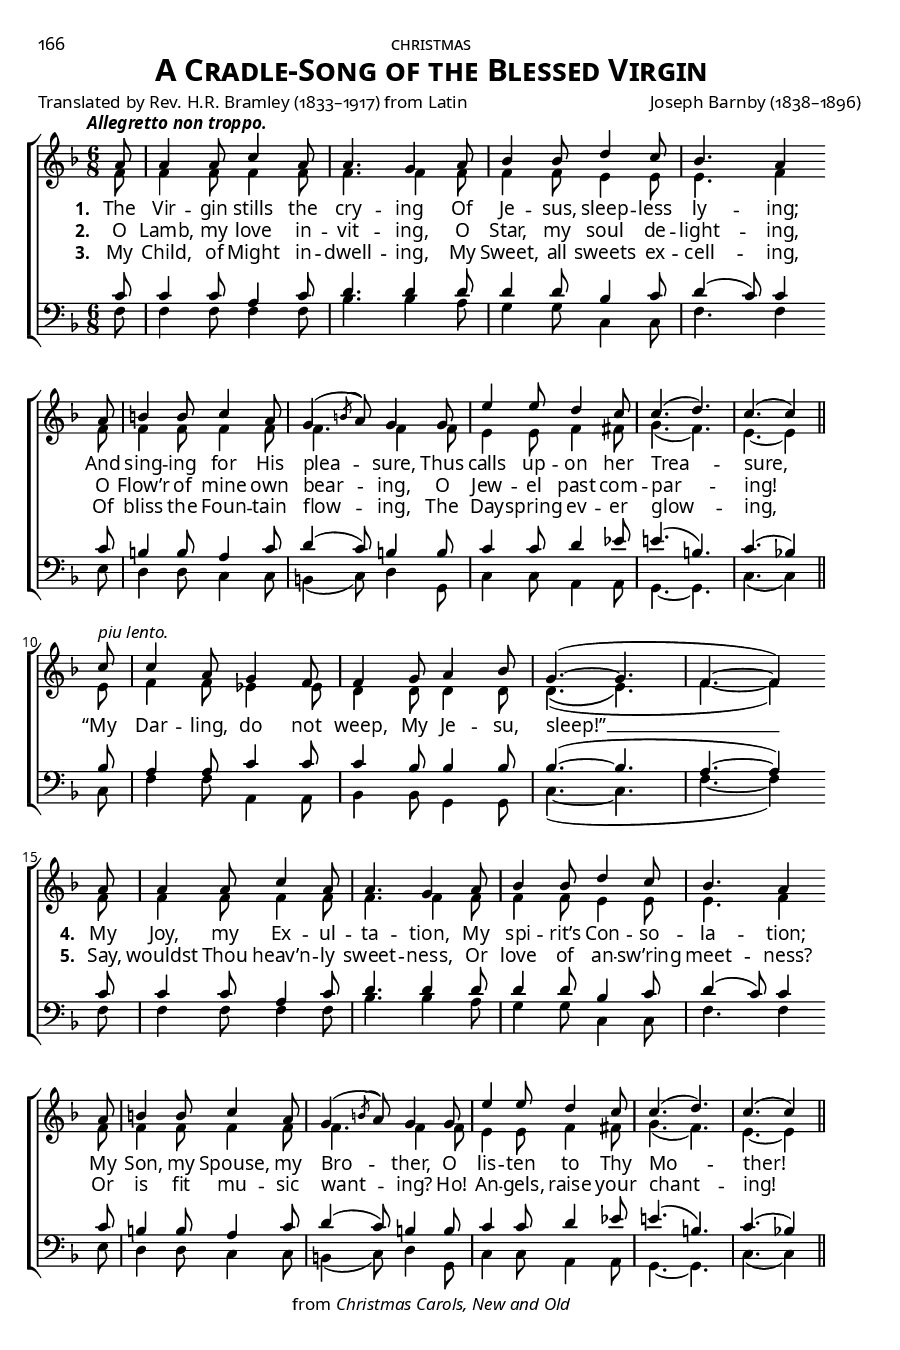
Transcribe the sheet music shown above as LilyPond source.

\version "2.14.2"
\include "util.ly"
\header {
  title = \markup{\override #'(font-name . "Garamond Premier Pro Semibold"){ \abs-fontsize #15 \smallCapsOldStyle"A Cradle-Song of the Blessed Virgin"}}
  poet = \markup\oldStyleNum"Translated by Rev. H.R. Bramley (1833–1917) from Latin"
  composer = \markup\oldStyleNum"Joseph Barnby (1838–1896)"
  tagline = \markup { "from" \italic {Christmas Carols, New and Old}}
}
\paper {
  %print-all-headers = ##f
  paper-height = 9\in
  paper-width = 6\in
  indent = 0\in
  %system-system-spacing = #'((basic-distance . 10) (padding . 0))
  system-system-spacing =
    #'((basic-distance . 0)
       (minimum-distance . 0)
       (padding . -5)
       (stretchability . 100))
  ragged-last-bottom = ##f
  ragged-bottom = ##f
  two-sided = ##t
  inner-margin = 0.5\in
  outer-margin = 0.25\in
  top-margin = 0.25\in
  bottom-margin = 0.25\in
  first-page-number = #166
  print-first-page-number = ##t
  headerLine = \markup{\override #'(font-name . "Garamond Premier Pro") \smallCapsOldStyle"christmas"}
  oddHeaderMarkup = \markup\fill-line{
     \override #'(font-name . "Garamond Premier Pro")\abs-fontsize #8.5
     \combine 
        \fill-line{"" \if \should-print-page-number
        \oldStylePageNum""
        }
        \fill-line{\headerLine}
  }
  evenHeaderMarkup = \markup {
     \override #'(font-name . "Garamond Premier Pro")\abs-fontsize #8.5
     \combine
        \if \should-print-page-number
        \oldStylePageNum""
        \fill-line{\headerLine}
  }
}
#(set-global-staff-size 15) \paper{ #(define fonts (make-pango-font-tree "GoudyOlSt BT" "Garamond Premier Pro" "Garamond Premier Pro" (/ 15 20))) }
global = {
  \key f \major
  \time 6/8
  \autoBeamOff
}

sopMusic = \relative c' {
  \tempo \markup\italic"Allegretto non troppo."
  \partial 8 a'8 |
  a4 a8 c4 a8 |
  a4. g4 a8 |
  bes4 bes8 d4 c8 |
  
  bes4. a4 \bar""\break a8 |
  b4 b8 c4 a8 |
  g4( \acciaccatura b8 a8) g4 g8 |
  
  e'4 e8 d4 c8 |
  c4.( d) |
  \partial 8*5 c( c4) \bar "||" \break
  \partial 8 c8^\markup\italic"piu lento." |
  
  c4 a8 g4 f8 |
  f4 g8 a4 bes8 |
  g4.(~ g |
  \partial 8*5 f~ f4) \bar ":|" \break
  
  
  
  \partial 8 a8 |
  a4 a8 c4 a8 |
  a4. g4 a8 |
  bes4 bes8 d4 c8 |
  
  bes4. a4 \bar"" \break a8 |
  b4 b8 c4 a8 |
  g4( \acciaccatura b8 a8) g4 g8 |
  
  e'4 e8 d4 c8 |
  c4.( d) |
  \partial 8*5 c( c4) \bar "||" \break
}
sopWords = \lyricmode {
  
}

altoMusic = \relative c' {
  f8 |
  f4 f8 f4 f8 |
  f4. f4 f8 |
  f4 f8 e4 e8 |
  
  e4. f4 f8 |
  f4 f8 f4 f8 |
  f4. f4 f8 |
  
  e4 e8 f4 fis8 g4.( f) |
  e~ e4 e8 |
  
  f4 f8 ees4 ees8 |
  d4 d8 d4 d8 |
  d4.(\( e\) |
  f~ f4)
  
  
  
  f8 |
  f4 f8 f4 f8 |
  f4. f4 f8 |
  f4 f8 e4 e8 |
  
  e4. f4 f8 |
  f4 f8 f4 f8 |
  f4. f4 f8 |
  
  e4 e8 f4 fis8 g4.( f) |
  e~ e4
}
altoWords = \lyricmode {
  \dropLyricsIX
  \set stanza = #"1. "
  The Vir -- gin stills the cry -- ing
  Of Je -- sus, sleep -- less ly -- ing;
  And sing -- ing for His plea -- sure,
  Thus calls up -- on her Trea -- sure,
  “My Dar -- ling, do not weep, My Je -- su, sleep!” __
  
  
  
  \set stanza = #"4. "
  My Joy, my Ex -- ul -- ta -- tion,
  My spi -- rit’s Con -- so -- la -- tion;
  My Son, my Spouse, my Bro -- ther,
  O lis -- ten to Thy Mo -- ther!
}
altoWordsII = \lyricmode {
  \dropLyricsIX
%\markup\italic
  \set stanza = #"2. "
  O Lamb, my love in -- vit -- ing,
  O Star, my soul de -- light -- ing,
  O Flow’r of mine own bear -- ing,
  O Jew -- el past com -- par -- ing!
  
  \repeat unfold 10{\skip1}
  
  \set stanza = #"5. "
  Say, wouldst Thou heav’n -- ly sweet -- ness,
  Or love of an -- sw’ring meet -- ness?
  Or is fit mu -- sic want -- ing?
  Ho! An -- gels, raise your chant -- ing!
}
altoWordsIII = \lyricmode {
  \dropLyricsIX
  \set stanza = #"3. "
  My Child, of Might in -- dwell -- ing,
  My Sweet, all sweets ex -- cell -- ing,
  Of bliss the Foun -- tain flow -- ing,
  The Day -- spring ev -- er glow -- ing,
}
altoWordsIV = \lyricmode {
}
altoWordsV = \lyricmode {
}
altoWordsVI = \lyricmode {
  \set stanza = #"6. "
  \set ignoreMelismata = ##t
}
tenorMusic = \relative c' {
  c8 |
  c4 c8 a4 c8 |
  d4. d4 d8 |
  d4 d8 bes4 c8 |
  
  d4( c8) c4 c8 |
  b4 b8 a4 c8 |
  d4( c8) b4 b8 |
  
  c4 c8 d4 ees8 |
  e!4.( b) |
  c( bes!4) bes8 |
  
  a4 a8 c4 c8 |
  c4 bes8 bes4 bes8 |
  bes4.(~ bes |
  a~ a4) 
  
  
  
  c8 |
  c4 c8 a4 c8 |
  d4. d4 d8 |
  d4 d8 bes4 c8 |
  
  d4( c8) c4 c8 |
  b4 b8 a4 c8 |
  d4( c8) b4 b8 |
  
  c4 c8 d4 ees8 |
  e!4.( b) |
  c( bes!4) 
}
tenorWords = \lyricmode {

}

bassMusic = \relative c {
  f8 |
  f4 f8 f4 f8 |
  bes4. bes4 a8 |
  g4 g8 c,4 c8 |
  
  f4. f4 e8 |
  d4 d8 c4 c8 |
  b4( c8) d4 g,8 |
  
  c4 c8 a4 a8 |
  g4.~ g |
  c( c4) c8 |
  
  f4 f8 a,4 a8 |
  bes4 bes8 g4 g8 |
  c4.(~ c |
  f~ f4) 
  
  
  
  f8 |
  f4 f8 f4 f8 |
  bes4. bes4 a8 |
  g4 g8 c,4 c8 |
  
  f4. f4 e8 |
  d4 d8 c4 c8 |
  b4( c8) d4 g,8 |
  
  c4 c8 a4 a8 |
  g4.~ g |
  c( c4)
}
bassWords = \lyricmode {

}

pianoRH = \relative c' {
  
}
pianoLH = \relative c' {
  
}

\score {
  <<
   \new ChoirStaff <<
%    \new Lyrics = sopranos \with { \override VerticalAxisGroup #'nonstaff-relatedstaff-spacing = #'((basic-distance . 1)) }
    \new Staff = women <<
      \new Voice = "sopranos" { \voiceOne << \global \sopMusic >> }
      \new Voice = "altos" { \voiceTwo << \global \altoMusic >> }
    >>
    \new Lyrics \with { alignAboveContext = #"women" \override VerticalAxisGroup #'nonstaff-relatedstaff-spacing = #'((basic-distance . 1))} \lyricsto "sopranos" \sopWords
     \new Lyrics = "altosVI"  \with { alignBelowContext = #"women" \override VerticalAxisGroup #'nonstaff-relatedstaff-spacing = #'((basic-distance . 1))} \lyricsto "sopranos" \altoWordsVI
    \new Lyrics = "altosV"  \with { alignBelowContext = #"women" \override VerticalAxisGroup #'nonstaff-relatedstaff-spacing = #'((basic-distance . 1))} \lyricsto "sopranos" \altoWordsV
    \new Lyrics = "altosIV"  \with { alignBelowContext = #"women" \override VerticalAxisGroup #'nonstaff-relatedstaff-spacing = #'((basic-distance . 1))} \lyricsto "sopranos" \altoWordsIV
    \new Lyrics = "altosIII"  \with { alignBelowContext = #"women" \override VerticalAxisGroup #'nonstaff-relatedstaff-spacing = #'((basic-distance . 1))} \lyricsto "sopranos" \altoWordsIII
    \new Lyrics = "altosII"  \with { alignBelowContext = #"women" \override VerticalAxisGroup #'nonstaff-relatedstaff-spacing = #'((basic-distance . 1))} \lyricsto "sopranos" \altoWordsII
    \new Lyrics = "altos"  \with { alignBelowContext = #"women" \override VerticalAxisGroup #'nonstaff-relatedstaff-spacing = #'((padding . -0.5)) } \lyricsto "sopranos" \altoWords
   \new Staff = men <<
      \clef bass
      \new Voice = "tenors" { \voiceOne << \global \tenorMusic >> }
      \new Voice = "basses" { \voiceTwo << \global \bassMusic >> }
    >>
    \new Lyrics \with { alignAboveContext = #"men" \override VerticalAxisGroup #'nonstaff-relatedstaff-spacing = #'((basic-distance . 1)) } \lyricsto "tenors" \tenorWords
    \new Lyrics \with { alignBelowContext = #"men" \override VerticalAxisGroup #'nonstaff-relatedstaff-spacing = #'((basic-distance . 1)) } \lyricsto "basses" \bassWords
  >>
%    \new PianoStaff << \new Staff { \new Voice { \pianoRH } } \new Staff { \clef "bass" \pianoLH } >>
  >>
  \layout {
    \context {
      \Score
      %\override SpacingSpanner #'base-shortest-duration = #(ly:make-moment 1 8)
      %\override SpacingSpanner #'common-shortest-duration = #(ly:make-moment 1 4)
    }
    \context {
      % Remove all empty staves
      % \Staff \RemoveEmptyStaves \override VerticalAxisGroup #'remove-first = ##t
    }
    \context {
      \Lyrics
      \override LyricText #'X-offset = #center-on-word
    }
  }
  \midi {
    \tempo 4 = 90
    \set Staff.midiInstrument = "piccolo"
  
    \context {
      \Voice
      \remove "Dynamic_performer"
    }
  }
}
